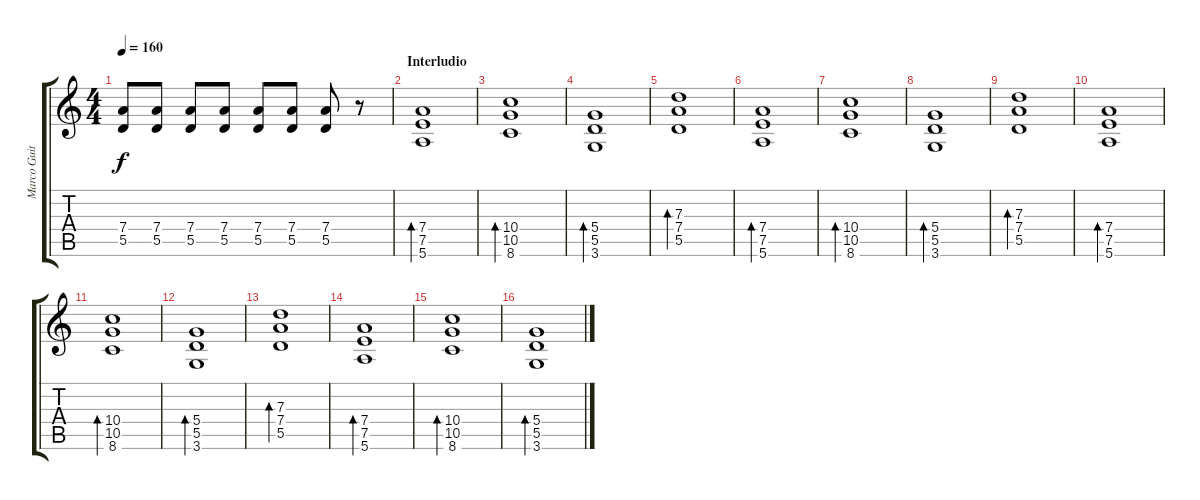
\track ("Marco Guitar" "Marco Guit") {instrument overdrivenguitar}
\staff {score tabs}
\tuning (E4 B3 G3 D3 A2 E2) {hide}
\ts (4 4)
\tempo 160
\clef g2
\ks c
(7.4 5.5).8{dy f} (7.4 5.5).8 (7.4 5.5).8 (7.4 5.5).8 (7.4 5.5).8 (7.4 5.5).8 (7.4 5.5).8 r.8 |
\section ("" "Interludio")
(7.4 7.5 5.6).1{bd 120 instrument electricguitarclean} |
(10.4 10.5 8.6).1{bd 120 instrument electricguitarclean} |
(5.4 5.5 3.6).1{bd 120 instrument electricguitarclean} |
(7.3 7.4 5.5).1{bd 120 instrument electricguitarclean} |
(7.4 7.5 5.6).1{bd 120 instrument electricguitarclean} |
(10.4 10.5 8.6).1{bd 120 instrument electricguitarclean} |
(5.4 5.5 3.6).1{bd 120 instrument electricguitarclean} |
(7.3 7.4 5.5).1{bd 120 instrument electricguitarclean} |
(7.4 7.5 5.6).1{bd 120 instrument electricguitarclean} |
(10.4 10.5 8.6).1{bd 120 instrument electricguitarclean} |
(5.4 5.5 3.6).1{bd 120 instrument electricguitarclean} |
(7.3 7.4 5.5).1{bd 120 instrument electricguitarclean} |
(7.4 7.5 5.6).1{bd 120 instrument electricguitarclean} |
(10.4 10.5 8.6).1{bd 120 instrument electricguitarclean} |
(5.4 5.5 3.6).1{bd 120 instrument electricguitarclean}
